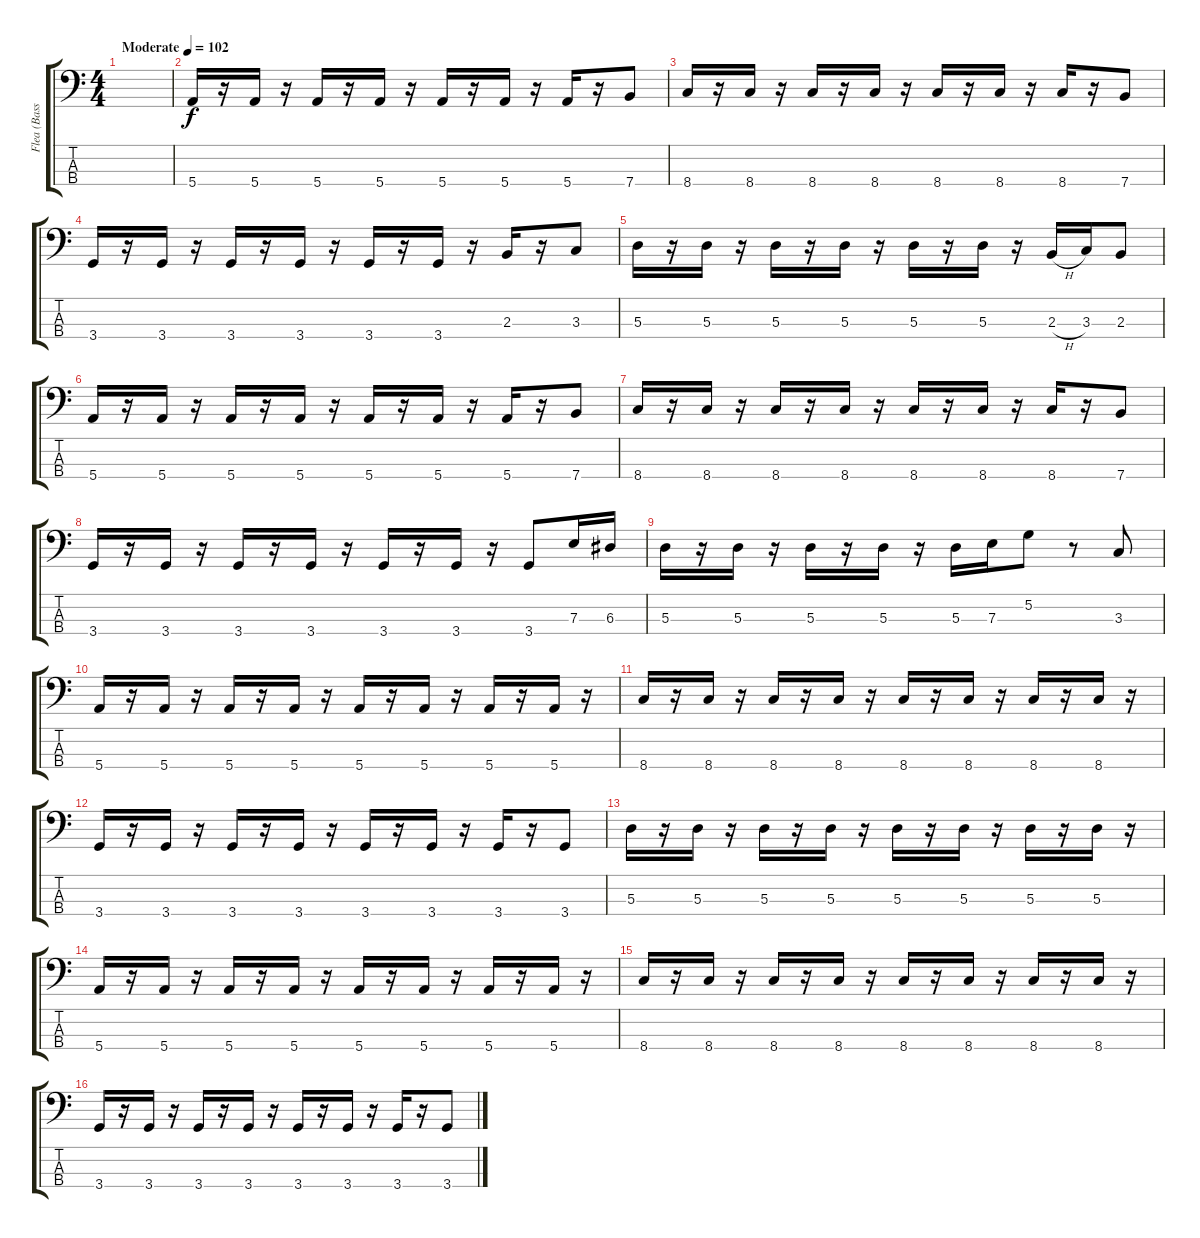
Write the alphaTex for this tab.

\track ("Flea (Basse)" "Flea (Bass") {instrument electricbassfinger}
\staff {score tabs}
\tuning (G2 D2 A1 E1) {hide}
\ts (4 4)
\tempo (102 "Moderate")
\clef f4
\ks c
|
5.4.16 r.16 5.4.16 r.16 5.4.16 r.16 5.4.16 r.16 5.4.16 r.16 5.4.16 r.16 5.4.16 r.16 7.4.8 |
8.4.16 r.16 8.4.16 r.16 8.4.16 r.16 8.4.16 r.16 8.4.16 r.16 8.4.16 r.16 8.4.16 r.16 7.4.8 |
3.4.16 r.16 3.4.16 r.16 3.4.16 r.16 3.4.16 r.16 3.4.16 r.16 3.4.16 r.16 2.3.16 r.16 3.3.8 |
5.3.16 r.16 5.3.16 r.16 5.3.16 r.16 5.3.16 r.16 5.3.16 r.16 5.3.16 r.16 2.3{h}.16 3.3.16 2.3.8 |
5.4.16 r.16 5.4.16 r.16 5.4.16 r.16 5.4.16 r.16 5.4.16 r.16 5.4.16 r.16 5.4.16 r.16 7.4.8 |
8.4.16 r.16 8.4.16 r.16 8.4.16 r.16 8.4.16 r.16 8.4.16 r.16 8.4.16 r.16 8.4.16 r.16 7.4.8 |
3.4.16 r.16 3.4.16 r.16 3.4.16 r.16 3.4.16 r.16 3.4.16 r.16 3.4.16 r.16 3.4.8 7.3.16 6.3.16 |
5.3.16 r.16 5.3.16 r.16 5.3.16 r.16 5.3.16 r.16 5.3.16 7.3.16 5.2.8 r.8 3.3.8 |
5.4.16 r.16 5.4.16 r.16 5.4.16 r.16 5.4.16 r.16 5.4.16 r.16 5.4.16 r.16 5.4.16 r.16 5.4.16 r.16 |
8.4.16 r.16 8.4.16 r.16 8.4.16 r.16 8.4.16 r.16 8.4.16 r.16 8.4.16 r.16 8.4.16 r.16 8.4.16 r.16 |
3.4.16 r.16 3.4.16 r.16 3.4.16 r.16 3.4.16 r.16 3.4.16 r.16 3.4.16 r.16 3.4.16 r.16 3.4.8 |
5.3.16 r.16 5.3.16 r.16 5.3.16 r.16 5.3.16 r.16 5.3.16 r.16 5.3.16 r.16 5.3.16 r.16 5.3.16 r.16 |
5.4.16 r.16 5.4.16 r.16 5.4.16 r.16 5.4.16 r.16 5.4.16 r.16 5.4.16 r.16 5.4.16 r.16 5.4.16 r.16 |
8.4.16 r.16 8.4.16 r.16 8.4.16 r.16 8.4.16 r.16 8.4.16 r.16 8.4.16 r.16 8.4.16 r.16 8.4.16 r.16 |
3.4.16 r.16 3.4.16 r.16 3.4.16 r.16 3.4.16 r.16 3.4.16 r.16 3.4.16 r.16 3.4.16 r.16 3.4.8
